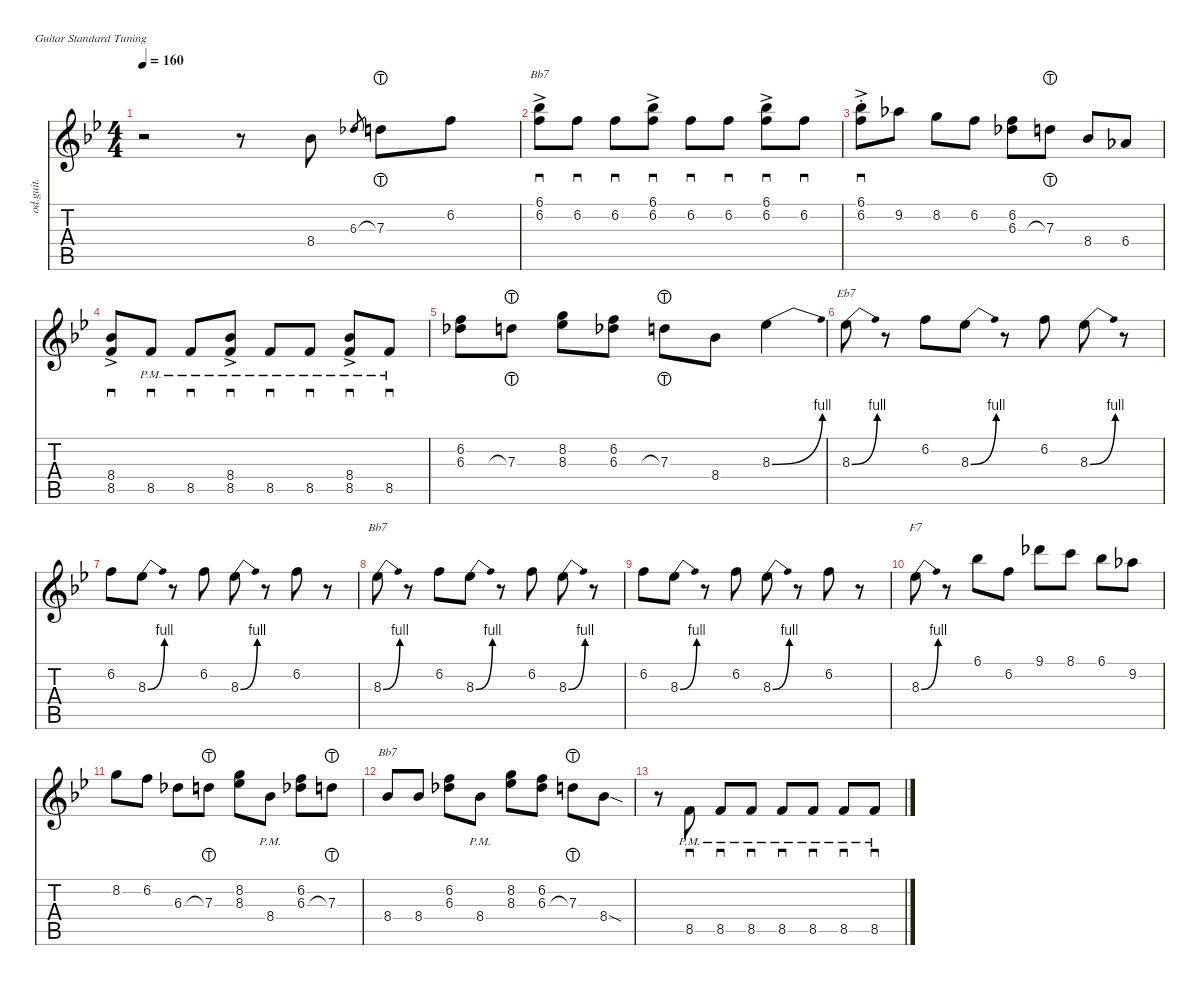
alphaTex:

\defaultSystemsLayout 4
\hideDynamics
\bracketExtendMode nobrackets
\otherSystemsTrackNameOrientation horizontal
\track ("Overdriven Guitar" "od.guit.") {instrument overdrivenguitar}
\staff {score tabs}
\tuning (E4 B3 G3 D3 A2 E2)
\chord ("Bb7" 6 6 7 6 8 6) {firstfret 6 showdiagram false barre (6 6 6)}
\chord ("Eb7" x x 6 5 6 x) {firstfret 5 showdiagram false}
\chord ("F7" x x 8 7 8 x) {firstfret 7 showdiagram false}
\ts (4 4)
\tempo 160
\clef g2
\ks bb
r.2{dy mf instrument overdrivenguitar beam Down} r.8{beam Down} 8.4{acc b}.8{beam Down} 6.3{acc b}.8{gr beam Up} 7.3{lht acc forcenatural}.8{beam Down} 6.2{acc forcenatural}.8{beam Down} |
(6.2{ac acc forcenatural} 6.1{acc b}).8{sd ch "Bb7" beam Down} 6.2{acc forcenatural}.8{sd beam Down} 6.2{acc forcenatural}.8{sd beam Down} (6.1{acc b} 6.2{ac acc forcenatural}).8{sd beam Down} 6.2{acc forcenatural}.8{sd beam Down} 6.2{acc forcenatural}.8{sd beam Down} (6.1{acc b} 6.2{ac acc forcenatural}).8{sd beam Down} 6.2{acc forcenatural}.8{sd beam Down} |
(6.2{st acc forcenatural} 6.1{ac acc b}).8{sd beam Down} 9.2{acc b}.8{beam Down} 8.2{acc forcenatural}.8{beam Down} 6.2{acc forcenatural}.8{beam Down} (6.2{acc forcenatural} 6.3{acc b}).8{beam Down} 7.3{lht acc forcenatural}.8{beam Down} 8.4{acc b}.8{beam Up} 6.4{acc b}.8{beam Up} |
(8.4{acc b} 8.5{ac acc forcenatural}).8{sd beam Up} 8.5{pm acc forcenatural}.8{sd beam Up} 8.5{pm acc forcenatural}.8{sd beam Up} (8.5{ac pm acc forcenatural} 8.4{pm acc b}).8{sd beam Up} 8.5{pm acc forcenatural}.8{sd beam Up} 8.5{pm acc forcenatural}.8{sd beam Up} (8.5{ac pm acc forcenatural} 8.4{pm acc b}).8{sd beam Up} 8.5{pm acc forcenatural}.8{sd beam Up} |
(6.3{acc b} 6.2{acc forcenatural}).8{beam Down} 7.3{lht acc forcenatural}.8{beam Down} (8.3{acc b} 8.2{acc forcenatural}).8{beam Down} (6.3{acc b} 6.2{acc forcenatural}).8{beam Down} 7.3{lht acc forcenatural}.8{beam Down} 8.4{acc b}.8{beam Down} 8.3{be (bend 0 0 36 4) acc b}.4{beam Down} |
8.3{be (bend 0 0 15 4) acc b}.8{ch "Eb7" beam Down} r.8{beam Down} 6.2{acc forcenatural}.8{beam Down} 8.3{be (bend 0 0 15 4) acc b}.8{beam Down} r.8{beam Down} 6.2{acc forcenatural}.8{beam Down} 8.3{be (bend 0 0 15 4) acc b}.8{beam Down} r.8{beam Down} |
6.2{acc forcenatural}.8{beam Down} 8.3{be (bend 0 0 15 4) acc b}.8{beam Down} r.8{beam Down} 6.2{acc forcenatural}.8{beam Down} 8.3{be (bend 0 0 15 4) acc b}.8{beam Down} r.8{beam Down} 6.2{acc forcenatural}.8{beam Down} r.8{beam Down} |
8.3{be (bend 0 0 15 4) acc b}.8{ch "Bb7" beam Down} r.8{beam Down} 6.2{acc forcenatural}.8{beam Down} 8.3{be (bend 0 0 15 4) acc b}.8{beam Down} r.8{beam Down} 6.2{acc forcenatural}.8{beam Down} 8.3{be (bend 0 0 15 4) acc b}.8{beam Down} r.8{beam Down} |
6.2{acc forcenatural}.8{beam Down} 8.3{be (bend 0 0 15 4) acc b}.8{beam Down} r.8{beam Down} 6.2{acc forcenatural}.8{beam Down} 8.3{be (bend 0 0 15 4) acc b}.8{beam Down} r.8{beam Down} 6.2{acc forcenatural}.8{beam Down} r.8{beam Down} |
8.3{be (bend 0 0 15 4) acc b}.8{ch "F7" beam Down} r.8{beam Down} 6.1{acc b}.8{beam Down} 6.2{acc forcenatural}.8{beam Down} 9.1{acc b}.8{beam Down} 8.1{acc forcenatural}.8{beam Down} 6.1{acc b}.8{beam Down} 9.2{acc b}.8{beam Down} |
8.2{acc forcenatural}.8{beam Down} 6.2{acc forcenatural}.8{beam Down} 6.3{acc b}.8{beam Down} 7.3{lht acc forcenatural}.8{beam Down} (8.3{acc b} 8.2{acc forcenatural}).8{beam Down} 8.4{pm acc b}.8{beam Down} (6.3{acc b} 6.2{acc forcenatural}).8{beam Down} 7.3{lht acc forcenatural}.8{beam Down} |
8.4{acc b}.8{ch "Bb7" beam Up} 8.4{acc b}.8{beam Up} (6.3{acc b} 6.2{acc forcenatural}).8{beam Down} 8.4{pm acc b}.8{beam Down} (8.3{acc b} 8.2{acc forcenatural}).8{beam Down} (6.3{acc b} 6.2{acc forcenatural}).8{beam Down} 7.3{lht acc forcenatural}.8{beam Down} 8.4{sod acc b}.8{beam Down} |
r.8{beam Down} 8.5{pm acc forcenatural}.8{sd beam Up} 8.5{pm acc forcenatural}.8{sd beam Up} 8.5{pm acc forcenatural}.8{sd beam Up} 8.5{pm acc forcenatural}.8{sd beam Up} 8.5{pm acc forcenatural}.8{sd beam Up} 8.5{pm acc forcenatural}.8{sd beam Up} 8.5{pm acc forcenatural}.8{sd beam Up}
